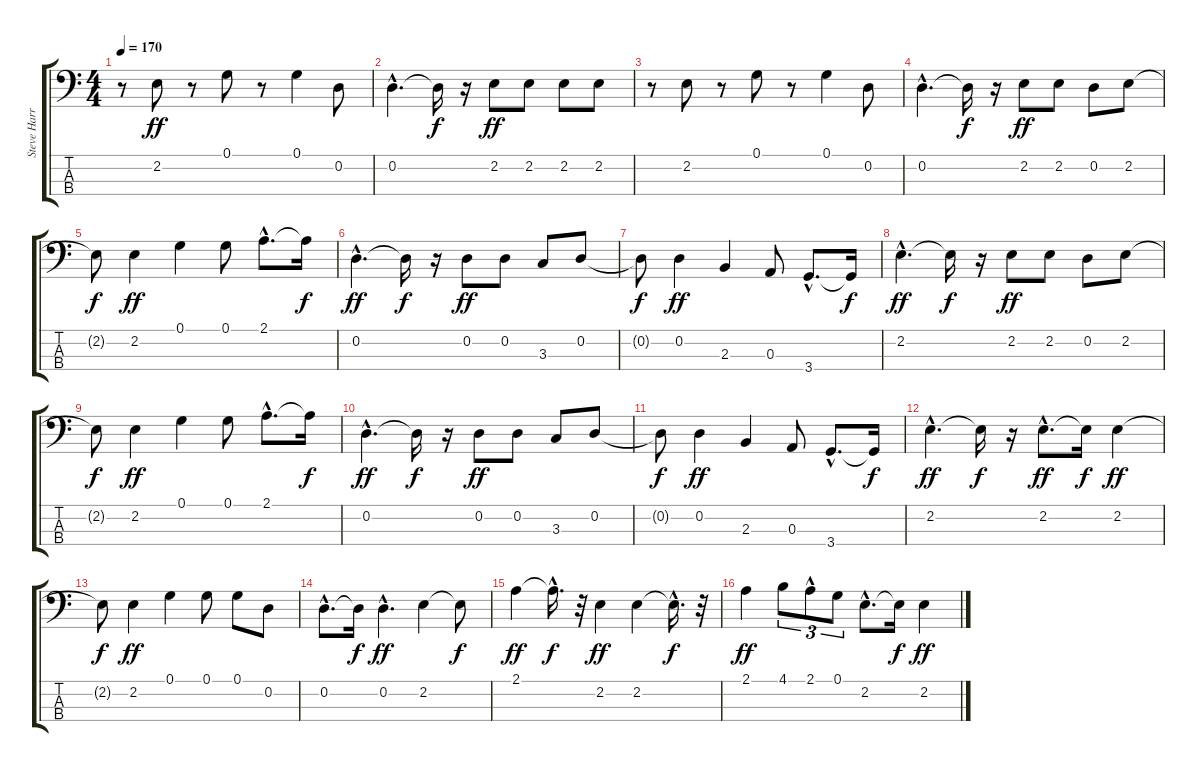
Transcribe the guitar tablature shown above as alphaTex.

\track ("Steve Harris" "Steve Harr") {instrument electricbassfinger}
\staff {score tabs}
\tuning (G2 D2 A1 E1) {hide}
\ts (4 4)
\tempo 170
\clef f4
\ks c
r.8{dy ff} 2.2.8 r.8 0.1.8 r.8 0.1.4 0.2.8 |
0.2{hac}.4{d} 0.2{t}.16{dy f} r.16 2.2.8{dy ff} 2.2.8 2.2.8 2.2.8 |
r.8 2.2.8 r.8 0.1.8 r.8 0.1.4 0.2.8 |
0.2{hac}.4{d} 0.2{t}.16{dy f} r.16 2.2.8{dy ff} 2.2.8 0.2.8 2.2.8 |
2.2{t}.8{dy f} 2.2.4{dy ff} 0.1.4 0.1.8 2.1{hac}.8{d} 2.1{t}.16{dy f} |
0.2{hac}.4{d dy ff} 0.2{t}.16{dy f} r.16 0.2.8{dy ff} 0.2.8 3.3.8 0.2.8 |
0.2{t}.8{dy f} 0.2.4{dy ff} 2.3.4 0.3.8 3.4{hac}.8{d} 3.4{t}.16{dy f} |
2.2{hac}.4{d dy ff} 2.2{t}.16{dy f} r.16 2.2.8{dy ff} 2.2.8 0.2.8 2.2.8 |
2.2{t}.8{dy f} 2.2.4{dy ff} 0.1.4 0.1.8 2.1{hac}.8{d} 2.1{t}.16{dy f} |
0.2{hac}.4{d dy ff} 0.2{t}.16{dy f} r.16 0.2.8{dy ff} 0.2.8 3.3.8 0.2.8 |
0.2{t}.8{dy f} 0.2.4{dy ff} 2.3.4 0.3.8 3.4{hac}.8{d} 3.4{t}.16{dy f} |
2.2{hac}.4{d dy ff} 2.2{t}.16{dy f} r.16 2.2{hac}.8{d dy ff} 2.2{t}.16{dy f} 2.2.4{dy ff} |
2.2{t}.8{dy f} 2.2.4{dy ff} 0.1.4 0.1.8 0.1.8 0.2.8 |
0.2{hac}.8{d} 0.2{t}.16{dy f} 0.2{hac}.4{d dy ff} 2.2.4 2.2{t}.8{dy f} |
2.1.4{dy ff} 2.1{hac t}.16{d dy f} r.32 2.2.4{dy ff} 2.2.4 2.2{hac t}.16{d dy f} r.32 |
2.1.4{dy ff} 4.1.8{tu (3 2)} 2.1{hac}.8{tu (3 2)} 0.1.8{tu (3 2)} 2.2{hac}.8{d} 2.2{t}.16{dy f} 2.2.4{dy ff}
